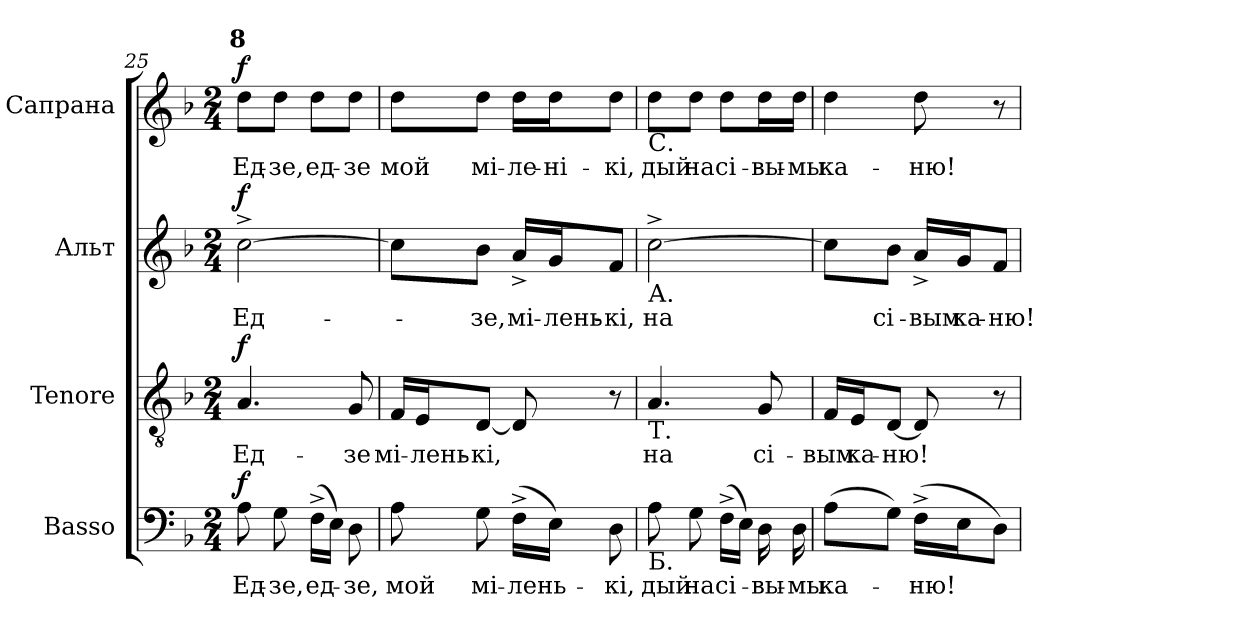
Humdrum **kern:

**kern	**text	**dynam	**kern	**text	**dynam	**kern	**text	**dynam	**kern	**text	**dynam
*part4	*part4	*part4	*part3	*part3	*part3	*part2	*part2	*part2	*part1	*part1	*part1
*staff4	*staff4	*staff4	*staff3	*staff3	*staff3	*staff2	*staff2	*staff2	*staff1	*staff1	*staff1
*I"Basso	*	*	*I"Tenore	*	*	*I"Альт	*	*	*I"Сапрана	*	*
*I'B.	*	*	*I'T.	*	*	*	*	*	*	*	*
*clefF4	*	*	*clefGv2	*	*	*clefG2	*	*	*clefG2	*	*
*	*	*	*ITrd7c12	*	*	*	*	*	*	*	*
*k[b-]	*	*	*k[b-]	*	*	*k[b-]	*	*	*k[b-]	*	*
*d:	*	*	*d:	*	*	*d:	*	*	*d:	*	*
*M2/4	*	*	*M2/4	*	*	*M2/4	*	*	*M2/4	*	*
=25	=25	=25	=25	=25	=25	=25	=25	=25	=25	=25	=25
!	!LO:LY:b:color=#000000	!	!	!	!	!	!	!	!	!	!
!	!	!	!	!LO:LY:b:color=#000000	!	!	!	!	!	!	!
!	!	!	!	!	!	!	!LO:LY:b:color=#000000	!	!	!	!
!	!	!	!	!	!	!	!	!	!LO:TX:a:B:cj:t=8	!	!
!	!	!	!	!	!	!	!	!	!	!LO:LY:b:color=#000000	!
8Ai\	Ед-	f	4.AAi/	Ед-	f	[>2cc^i\	Ед-	f	8ddi\L	Ед-	f
!	!LO:LY:b:color=#000000	!	!	!	!	!	!	!	!	!	!
!	!	!	!	!	!	!	!	!	!	!LO:LY:b:color=#000000	!
8Gi\	-зе,	.	.	.	.	.	.	.	8ddi\J	-зе,	.
!	!LO:LY:b:color=#000000	!	!	!	!	!	!	!	!	!	!
!	!	!	!	!	!	!	!	!	!	!LO:LY:b:color=#000000	!
(16F^i\LL	ед-	.	.	.	.	.	.	.	8ddi\L	ед-	.
16Ei\JJ)	.	.	.	.	.	.	.	.	.	.	.
!	!LO:LY:b:color=#000000	!	!	!	!	!	!	!	!	!	!
!	!	!	!	!LO:LY:b:color=#000000	!	!	!	!	!	!	!
!	!	!	!	!	!	!	!	!	!	!LO:LY:b:color=#000000	!
8Di\	-зе,	.	8GGi/	-зе	.	.	.	.	8ddi\J	-зе	.
=26	=26	=26	=26	=26	=26	=26	=26	=26	=26	=26	=26
!	!LO:LY:b:color=#000000	!	!	!	!	!	!	!	!	!	!
!	!	!	!	!LO:LY:b:color=#000000	!	!	!	!	!	!	!
!	!	!	!	!	!	!	!	!	!	!LO:LY:b:color=#000000	!
8Ai\	мой	.	16FFi/LL	мі-	.	8cci\L]	.	.	8ddi\L	мой	.
!	!	!	!	!LO:LY:b:color=#000000	!	!	!	!	!	!	!
.	.	.	16EEi/J	-лень-	.	.	.	.	.	.	.
!	!LO:LY:b:color=#000000	!	!	!	!	!	!	!	!	!	!
!	!	!	!	!LO:LY:b:color=#000000	!	!	!	!	!	!	!
!	!	!	!	!	!	!	!LO:LY:b:color=#000000	!	!	!	!
!	!	!	!	!	!	!	!	!	!	!LO:LY:b:color=#000000	!
8Gi\	мі-	.	[<8DDi/J	-кі,	.	8b-i\J	-зе,	.	8ddi\J	мі-	.
!	!LO:LY:b:color=#000000	!	!	!	!	!	!	!	!	!	!
!	!	!	!	!	!	!	!LO:LY:b:color=#000000	!	!	!	!
!	!	!	!	!	!	!	!	!	!	!LO:LY:b:color=#000000	!
(16F^i\LL	-лень-	.	8DDi/]	.	.	16a^i/LL	мі-	.	16ddi\LL	-ле-	.
!	!	!	!	!	!	!	!LO:LY:b:color=#000000	!	!	!	!
!	!	!	!	!	!	!	!	!	!	!LO:LY:b:color=#000000	!
16Ei\JJ)	.	.	.	.	.	16gi/J	-лень-	.	16ddi\J	-ні-	.
!	!LO:LY:b:color=#000000	!	!	!	!	!	!	!	!	!	!
!	!	!	!	!	!	!	!LO:LY:b:color=#000000	!	!	!	!
!	!	!	!	!	!	!	!	!	!	!LO:LY:b:color=#000000	!
8Di\	-кі,	.	8r	.	.	8fi/J	-кі,	.	8ddi\J	-кі,	.
!!LO:LB:g=z
=27	=27	=27	=27	=27	=27	=27	=27	=27	=27	=27	=27
!	!LO:LY:b:color=#000000	!	!	!	!	!	!	!	!	!	!
!	!	!	!	!LO:LY:b:color=#000000	!	!	!	!	!	!	!
!	!	!	!	!	!	!	!LO:LY:b:color=#000000	!	!	!	!
!	!	!	!	!	!	!	!	!	!LO:TX:b:t=С.	!	!
!	!	!	!	!	!	!LO:TX:b:t=А.	!	!	!	!	!
!	!	!	!LO:TX:b:t=Т.	!	!	!	!	!	!	!	!
!LO:TX:b:t=Б.	!	!	!	!	!	!	!	!	!	!	!
!	!	!	!	!	!	!	!	!	!	!LO:LY:b:color=#000000	!
8Ai\	дый	.	4.AAi/	на	.	[>2cc^i\	на	.	8ddi\L	дый	.
!	!LO:LY:b:color=#000000	!	!	!	!	!	!	!	!	!	!
!	!	!	!	!	!	!	!	!	!	!LO:LY:b:color=#000000	!
8Gi\	на	.	.	.	.	.	.	.	8ddi\J	на	.
!	!LO:LY:b:color=#000000	!	!	!	!	!	!	!	!	!	!
!	!	!	!	!	!	!	!	!	!	!LO:LY:b:color=#000000	!
(16F^i\LL	сі-	.	.	.	.	.	.	.	8ddi\L	сі-	.
16Ei\JJ)	.	.	.	.	.	.	.	.	.	.	.
!	!LO:LY:b:color=#000000	!	!	!	!	!	!	!	!	!	!
!	!	!	!	!LO:LY:b:color=#000000	!	!	!	!	!	!	!
!	!	!	!	!	!	!	!	!	!	!LO:LY:b:color=#000000	!
16Di\	-вы-	.	8GGi/	сі-	.	.	.	.	16ddi\L	-вы-	.
!	!LO:LY:b:color=#000000	!	!	!	!	!	!	!	!	!	!
!	!	!	!	!	!	!	!	!	!	!LO:LY:b:color=#000000	!
16Di\	-мы	.	.	.	.	.	.	.	16ddi\JJ	-мы	.
=28	=28	=28	=28	=28	=28	=28	=28	=28	=28	=28	=28
!	!LO:LY:b:color=#000000	!	!	!	!	!	!	!	!	!	!
!	!	!	!	!LO:LY:b:color=#000000	!	!	!	!	!	!	!
!	!	!	!	!	!	!	!	!	!	!LO:LY:b:color=#000000	!
(8Ai\L	ка-	.	16FFi/LL	-вым	.	8cci\L]	.	.	4ddi\	ка-	.
!	!	!	!	!LO:LY:b:color=#000000	!	!	!	!	!	!	!
.	.	.	16EEi/J	ка-	.	.	.	.	.	.	.
!	!	!	!	!LO:LY:b:color=#000000	!	!	!	!	!	!	!
!	!	!	!	!	!	!	!LO:LY:b:color=#000000	!	!	!	!
8Gi\J)	.	.	[<8DDi/J	-ню!	.	8b-i\J	сі-	.	.	.	.
!	!LO:LY:b:color=#000000	!	!	!	!	!	!	!	!	!	!
!	!	!	!	!	!	!	!LO:LY:b:color=#000000	!	!	!	!
!	!	!	!	!	!	!	!	!	!	!LO:LY:b:color=#000000	!
(16F^i\LL	-ню!	.	8DDi/]	.	.	16a^i/LL	-вым	.	8ddi\	-ню!	.
!	!	!	!	!	!	!	!LO:LY:b:color=#000000	!	!	!	!
16Ei\J	.	.	.	.	.	16gi/J	ка-	.	.	.	.
!	!	!	!	!	!	!	!LO:LY:b:color=#000000	!	!	!	!
8Di\J)	.	.	8r	.	.	8fi/J	-ню!	.	8r	.	.
=	=	=	=	=	=	=	=	=	=	=	=
*-	*-	*-	*-	*-	*-	*-	*-	*-	*-	*-	*-
